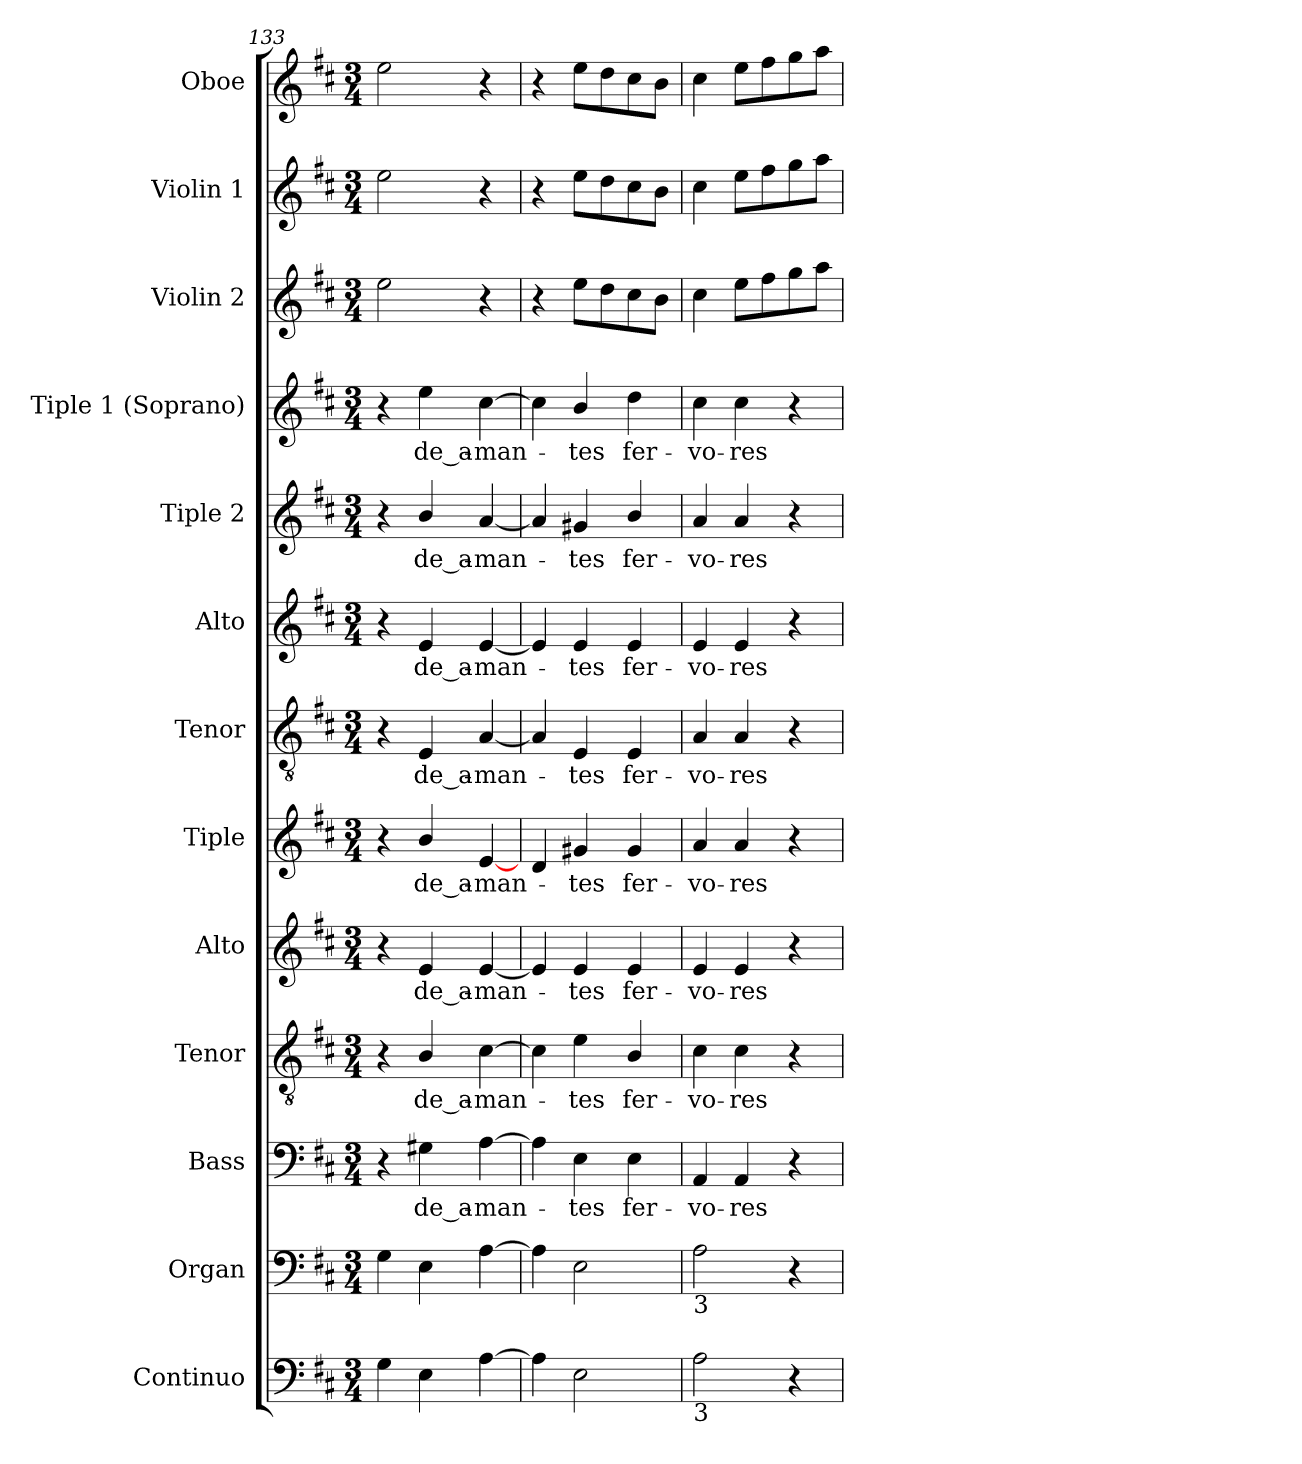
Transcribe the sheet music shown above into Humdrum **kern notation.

**kern	**kern	**kern	**text	**kern	**text	**kern	**text	**kern	**text	**kern	**text	**kern	**text	**kern	**text	**kern	**text	**kern	**kern	**kern
*part13	*part12	*part11	*part11	*part10	*part10	*part9	*part9	*part8	*part8	*part7	*part7	*part6	*part6	*part5	*part5	*part4	*part4	*part3	*part2	*part1
*staff13	*staff12	*staff11	*staff11	*staff10	*staff10	*staff9	*staff9	*staff8	*staff8	*staff7	*staff7	*staff6	*staff6	*staff5	*staff5	*staff4	*staff4	*staff3	*staff2	*staff1
*I"Continuo	*I"Organ	*I"Bass	*	*I"Tenor	*	*I"Alto	*	*I"Tiple	*	*I"Tenor	*	*I"Alto	*	*I"Tiple 2	*	*I"Tiple 1 (Soprano)	*	*I"Violin 2	*I"Violin 1	*I"Oboe
*I'Cont.	*I'Org.	*I'B.	*	*I'T.	*	*I'A.	*	*	*	*I'T.	*	*I'A.	*	*	*	*I'S1.	*	*I'Vln. 2	*I'Vln. 1	*I'Ob.
*clefF4	*clefF4	*clefF4	*	*clefGv2	*	*clefG2	*	*clefG2	*	*clefGv2	*	*clefG2	*	*clefG2	*	*clefG2	*	*clefG2	*clefG2	*clefG2
*	*	*	*	*ITrd7c12	*	*	*	*	*	*ITrd7c12	*	*	*	*	*	*	*	*	*	*
*k[f#c#]	*k[f#c#]	*k[f#c#]	*	*k[f#c#]	*	*k[f#c#]	*	*k[f#c#]	*	*k[f#c#]	*	*k[f#c#]	*	*k[f#c#]	*	*k[f#c#]	*	*k[f#c#]	*k[f#c#]	*k[f#c#]
*D:	*D:	*D:	*	*D:	*	*D:	*	*D:	*	*D:	*	*D:	*	*D:	*	*D:	*	*D:	*D:	*D:
*M3/4	*M3/4	*M3/4	*	*M3/4	*	*M3/4	*	*M3/4	*	*M3/4	*	*M3/4	*	*M3/4	*	*M3/4	*	*M3/4	*M3/4	*M3/4
=133	=133	=133	=133	=133	=133	=133	=133	=133	=133	=133	=133	=133	=133	=133	=133	=133	=133	=133	=133	=133
4Gi\	4Gi\	4r	.	4r	.	4r	.	4r	.	4r	.	4r	.	4r	.	4r	.	2eei\	2eei\	2eei\
!	!	!	!LO:LY:b:color=#000000	!	!	!	!	!	!	!	!	!	!	!	!	!	!	!	!	!
!	!	!	!	!	!LO:LY:b:color=#000000	!	!	!	!	!	!	!	!	!	!	!	!	!	!	!
!	!	!	!	!	!	!	!LO:LY:b:color=#000000	!	!	!	!	!	!	!	!	!	!	!	!	!
!	!	!	!	!	!	!	!	!	!LO:LY:b:color=#000000	!	!	!	!	!	!	!	!	!	!	!
!	!	!	!	!	!	!	!	!	!	!	!LO:LY:b:color=#000000	!	!	!	!	!	!	!	!	!
!	!	!	!	!	!	!	!	!	!	!	!	!	!LO:LY:b:color=#000000	!	!	!	!	!	!	!
!	!	!	!	!	!	!	!	!	!	!	!	!	!	!	!LO:LY:b:color=#000000	!	!	!	!	!
!	!	!	!	!	!	!	!	!	!	!	!	!	!	!	!	!	!LO:LY:b:color=#000000	!	!	!
4Ei\	4Ei\	4G#Xi\	de_a-	4BBi/	de_a-	4ei/	de_a-	4bi/	de_a-	4EEi/	de_a-	4ei/	de_a-	4bi/	de_a-	4eei\	de_a-	.	.	.
!	!	!	!LO:LY:b:color=#000000	!	!	!	!	!	!	!	!	!	!	!	!	!	!	!	!	!
!	!	!	!	!	!LO:LY:b:color=#000000	!	!	!	!	!	!	!	!	!	!	!	!	!	!	!
!	!	!	!	!	!	!	!LO:LY:b:color=#000000	!	!	!	!	!	!	!	!	!	!	!	!	!
!	!	!	!	!	!	!	!	!	!LO:LY:b:color=#000000	!	!	!	!	!	!	!	!	!	!	!
!	!	!	!	!	!	!	!	!	!	!	!LO:LY:b:color=#000000	!	!	!	!	!	!	!	!	!
!	!	!	!	!	!	!	!	!	!	!	!	!	!LO:LY:b:color=#000000	!	!	!	!	!	!	!
!	!	!	!	!	!	!	!	!	!	!	!	!	!	!	!LO:LY:b:color=#000000	!	!	!	!	!
!	!	!	!	!	!	!	!	!	!	!	!	!	!	!	!	!	!LO:LY:b:color=#000000	!	!	!
[4Ai\	[4Ai\	[4Ai\	-man-	[4C#i\	-man-	[4ei/	-man-	[4ei/	-man-	[4AAi/	-man-	[4ei/	-man-	[4ai/	-man-	[4cc#i\	-man-	4r	4r	4r
=134	=134	=134	=134	=134	=134	=134	=134	=134	=134	=134	=134	=134	=134	=134	=134	=134	=134	=134	=134	=134
4Ai\]	4Ai\]	4Ai\]	.	4C#i\]	.	4ei/]	.	4di/	.	4AAi/]	.	4ei/]	.	4ai/]	.	4cc#i\]	.	4r	4r	4r
!	!	!	!LO:LY:b:color=#000000	!	!	!	!	!	!	!	!	!	!	!	!	!	!	!	!	!
!	!	!	!	!	!LO:LY:b:color=#000000	!	!	!	!	!	!	!	!	!	!	!	!	!	!	!
!	!	!	!	!	!	!	!LO:LY:b:color=#000000	!	!	!	!	!	!	!	!	!	!	!	!	!
!	!	!	!	!	!	!	!	!	!LO:LY:b:color=#000000	!	!	!	!	!	!	!	!	!	!	!
!	!	!	!	!	!	!	!	!	!	!	!LO:LY:b:color=#000000	!	!	!	!	!	!	!	!	!
!	!	!	!	!	!	!	!	!	!	!	!	!	!LO:LY:b:color=#000000	!	!	!	!	!	!	!
!	!	!	!	!	!	!	!	!	!	!	!	!	!	!	!LO:LY:b:color=#000000	!	!	!	!	!
!	!	!	!	!	!	!	!	!	!	!	!	!	!	!	!	!	!LO:LY:b:color=#000000	!	!	!
2Ei\	2Ei\	4Ei\	-tes	4Ei\	-tes	4ei/	-tes	4g#Xi/	-tes	4EEi/	-tes	4ei/	-tes	4g#Xi/	-tes	4bi/	-tes	8eei\L	8eei\L	8eei\L
.	.	.	.	.	.	.	.	.	.	.	.	.	.	.	.	.	.	8ddi\	8ddi\	8ddi\
!	!	!	!LO:LY:b:color=#000000	!	!	!	!	!	!	!	!	!	!	!	!	!	!	!	!	!
!	!	!	!	!	!LO:LY:b:color=#000000	!	!	!	!	!	!	!	!	!	!	!	!	!	!	!
!	!	!	!	!	!	!	!LO:LY:b:color=#000000	!	!	!	!	!	!	!	!	!	!	!	!	!
!	!	!	!	!	!	!	!	!	!LO:LY:b:color=#000000	!	!	!	!	!	!	!	!	!	!	!
!	!	!	!	!	!	!	!	!	!	!	!LO:LY:b:color=#000000	!	!	!	!	!	!	!	!	!
!	!	!	!	!	!	!	!	!	!	!	!	!	!LO:LY:b:color=#000000	!	!	!	!	!	!	!
!	!	!	!	!	!	!	!	!	!	!	!	!	!	!	!LO:LY:b:color=#000000	!	!	!	!	!
!	!	!	!	!	!	!	!	!	!	!	!	!	!	!	!	!	!LO:LY:b:color=#000000	!	!	!
.	.	4Ei\	fer-	4BBi/	fer-	4ei/	fer-	4g#i/	fer-	4EEi/	fer-	4ei/	fer-	4bi/	fer-	4ddi\	fer-	8cc#i\	8cc#i\	8cc#i\
.	.	.	.	.	.	.	.	.	.	.	.	.	.	.	.	.	.	8bi\J	8bi\J	8bi\J
=135	=135	=135	=135	=135	=135	=135	=135	=135	=135	=135	=135	=135	=135	=135	=135	=135	=135	=135	=135	=135
!	!	!	!LO:LY:b:color=#000000	!	!	!	!	!	!	!	!	!	!	!	!	!	!	!	!	!
!	!	!	!	!	!LO:LY:b:color=#000000	!	!	!	!	!	!	!	!	!	!	!	!	!	!	!
!	!	!	!	!	!	!	!LO:LY:b:color=#000000	!	!	!	!	!	!	!	!	!	!	!	!	!
!	!	!	!	!	!	!	!	!	!LO:LY:b:color=#000000	!	!	!	!	!	!	!	!	!	!	!
!	!	!	!	!	!	!	!	!	!	!	!LO:LY:b:color=#000000	!	!	!	!	!	!	!	!	!
!	!	!	!	!	!	!	!	!	!	!	!	!	!LO:LY:b:color=#000000	!	!	!	!	!	!	!
!	!	!	!	!	!	!	!	!	!	!	!	!	!	!	!LO:LY:b:color=#000000	!	!	!	!	!
!	!LO:TX:b:t=3	!	!	!	!	!	!	!	!	!	!	!	!	!	!	!	!	!	!	!
!LO:TX:b:t=3	!	!	!	!	!	!	!	!	!	!	!	!	!	!	!	!	!	!	!	!
!	!	!	!	!	!	!	!	!	!	!	!	!	!	!	!	!	!LO:LY:b:color=#000000	!	!	!
2Ai\	2Ai\	4AAi/	-vo-	4C#i\	-vo-	4ei/	-vo-	4ai/	-vo-	4AAi/	-vo-	4ei/	-vo-	4ai/	-vo-	4cc#i\	-vo-	4cc#i\	4cc#i\	4cc#i\
!	!	!	!LO:LY:b:color=#000000	!	!	!	!	!	!	!	!	!	!	!	!	!	!	!	!	!
!	!	!	!	!	!LO:LY:b:color=#000000	!	!	!	!	!	!	!	!	!	!	!	!	!	!	!
!	!	!	!	!	!	!	!LO:LY:b:color=#000000	!	!	!	!	!	!	!	!	!	!	!	!	!
!	!	!	!	!	!	!	!	!	!LO:LY:b:color=#000000	!	!	!	!	!	!	!	!	!	!	!
!	!	!	!	!	!	!	!	!	!	!	!LO:LY:b:color=#000000	!	!	!	!	!	!	!	!	!
!	!	!	!	!	!	!	!	!	!	!	!	!	!LO:LY:b:color=#000000	!	!	!	!	!	!	!
!	!	!	!	!	!	!	!	!	!	!	!	!	!	!	!LO:LY:b:color=#000000	!	!	!	!	!
!	!	!	!	!	!	!	!	!	!	!	!	!	!	!	!	!	!LO:LY:b:color=#000000	!	!	!
.	.	4AAi/	-res	4C#i\	-res	4ei/	-res	4ai/	-res	4AAi/	-res	4ei/	-res	4ai/	-res	4cc#i\	-res	8eei\L	8eei\L	8eei\L
.	.	.	.	.	.	.	.	.	.	.	.	.	.	.	.	.	.	8ff#i\	8ff#i\	8ff#i\
4r	4r	4r	.	4r	.	4r	.	4r	.	4r	.	4r	.	4r	.	4r	.	8ggi\	8ggi\	8ggi\
.	.	.	.	.	.	.	.	.	.	.	.	.	.	.	.	.	.	8aai\J	8aai\J	8aai\J
=	=	=	=	=	=	=	=	=	=	=	=	=	=	=	=	=	=	=	=	=
*-	*-	*-	*-	*-	*-	*-	*-	*-	*-	*-	*-	*-	*-	*-	*-	*-	*-	*-	*-	*-
